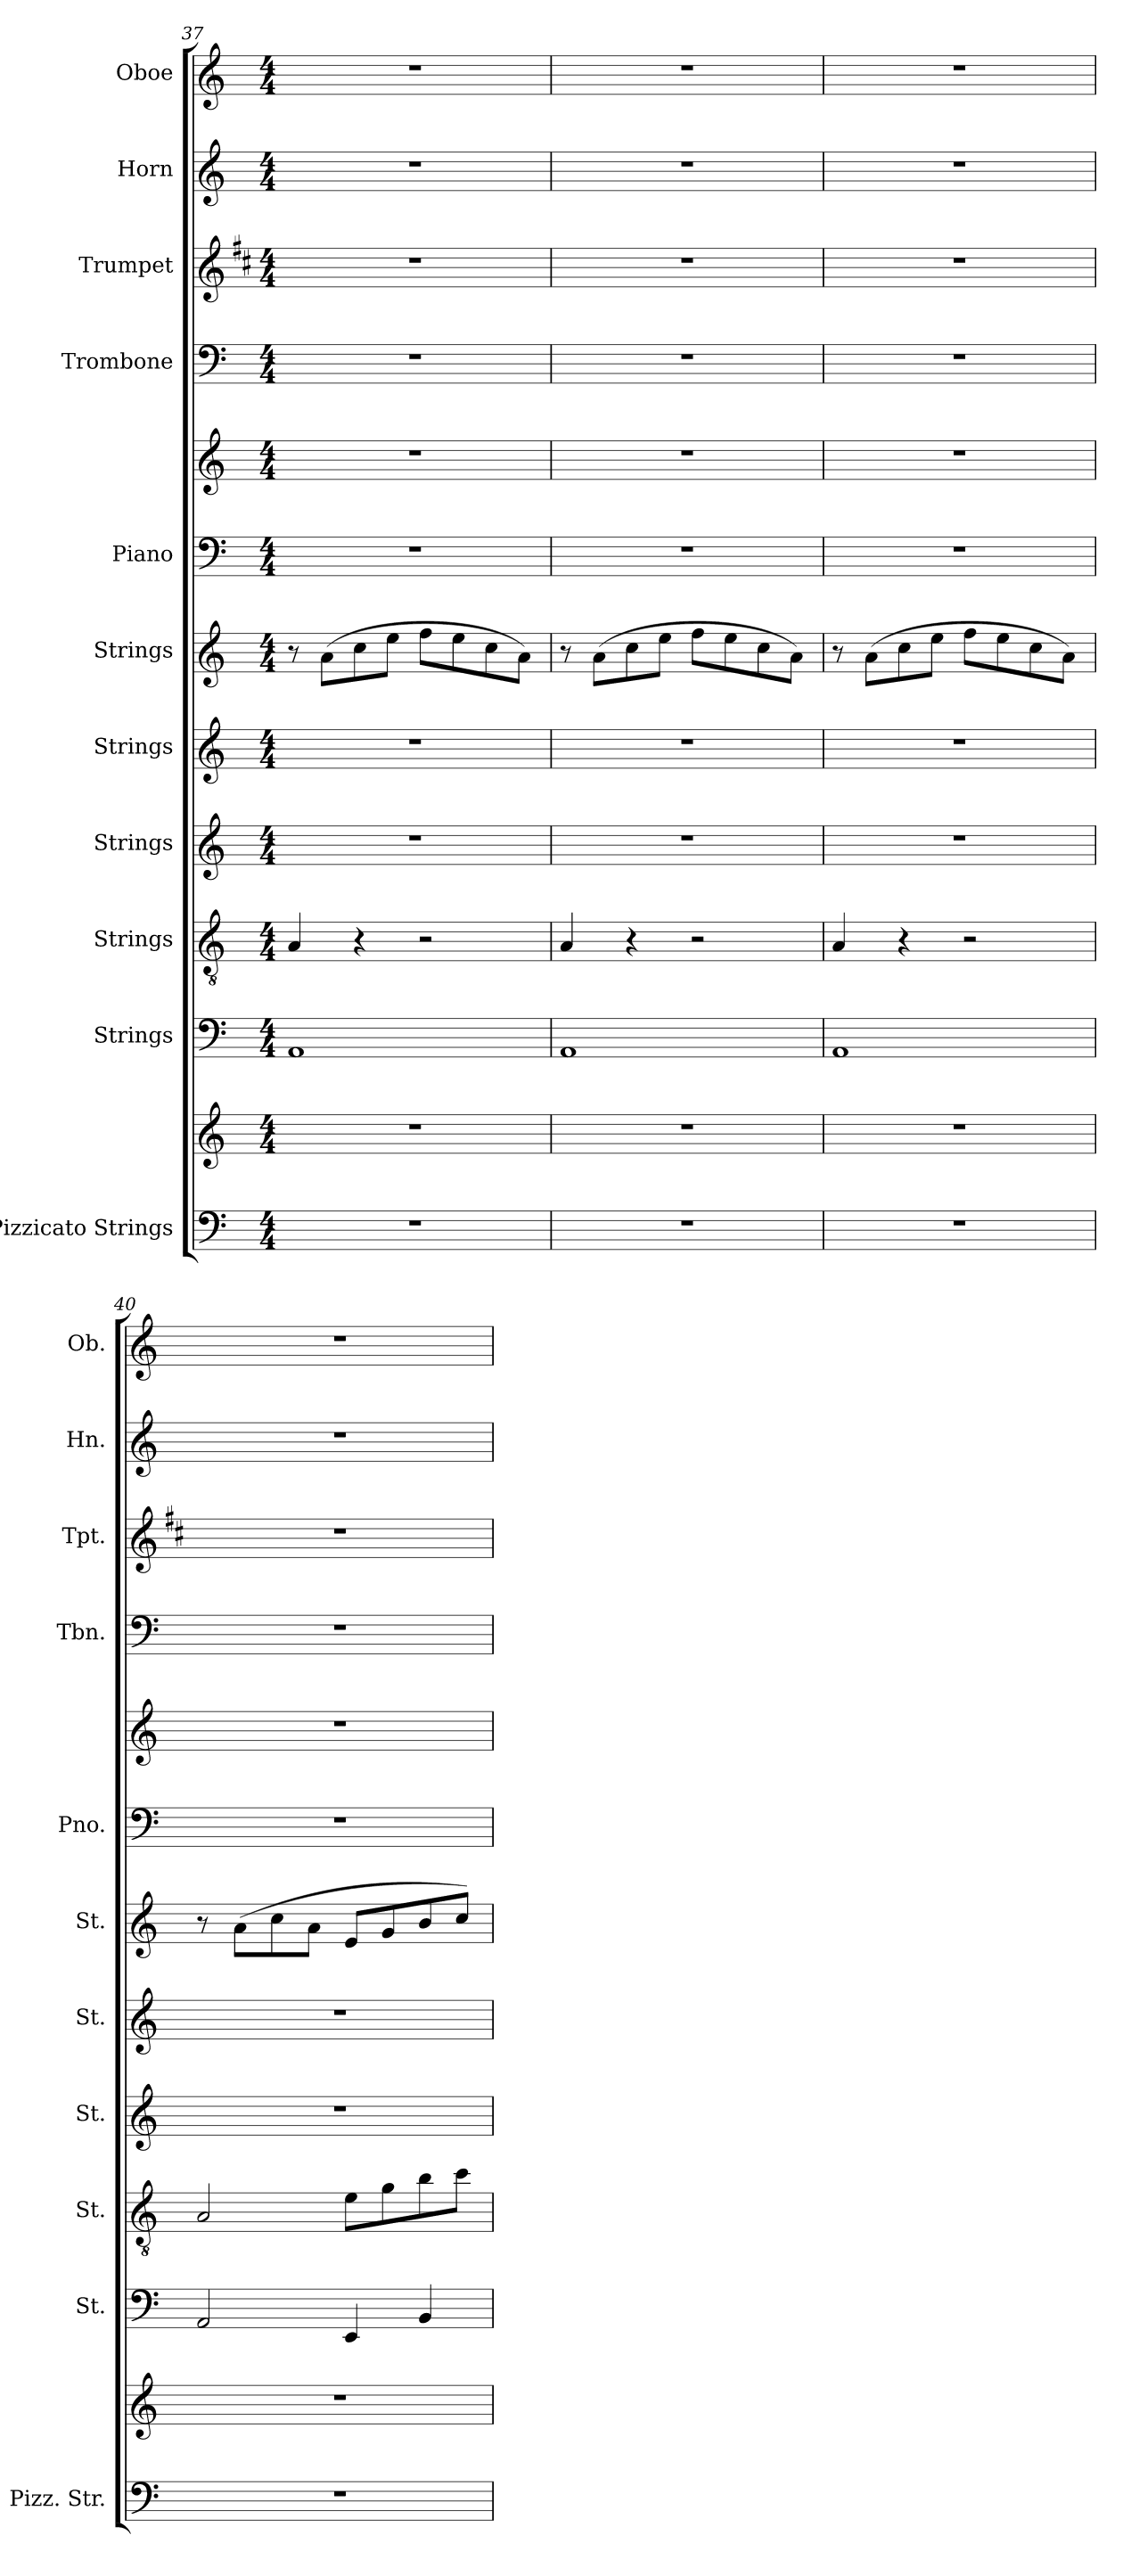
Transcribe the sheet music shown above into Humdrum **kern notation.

**kern	**kern	**kern	**kern	**kern	**kern	**kern	**kern	**kern	**kern	**kern	**kern	**kern
*part11	*part11	*part10	*part9	*part8	*part7	*part6	*part5	*part5	*part4	*part3	*part2	*part1
*staff13	*staff12	*staff11	*staff10	*staff9	*staff8	*staff7	*staff6	*staff5	*staff4	*staff3	*staff2	*staff1
*I"Pizzicato Strings	*	*I"Strings	*I"Strings	*I"Strings	*I"Strings	*I"Strings	*I"Piano	*	*I"Trombone	*I"Trumpet	*I"Horn	*I"Oboe
*I'Pizz. Str.	*	*I'St.	*I'St.	*I'St.	*I'St.	*I'St.	*I'Pno.	*	*I'Tbn.	*I'Tpt.	*I'Hn.	*I'Ob.
!!LO:LB:g=z
*clefF4	*clefG2	*clefF4	*clefGv2	*clefG2	*clefG2	*clefG2	*clefF4	*clefG2	*clefF4	*clefG2	*clefG2	*clefG2
*	*	*	*	*	*	*	*	*	*	*ITrd1c2	*ITrd7c12	*
*k[]	*k[]	*k[]	*k[]	*k[]	*k[]	*k[]	*k[]	*k[]	*k[]	*k[]	*k[]	*k[]
*M4/4	*M4/4	*M4/4	*M4/4	*M4/4	*M4/4	*M4/4	*M4/4	*M4/4	*M4/4	*M4/4	*M4/4	*M4/4
=37	=37	=37	=37	=37	=37	=37	=37	=37	=37	=37	=37	=37
1r	1r	1AA	4A/	1r	1r	8r	1r	1r	1r	1r	1r	1r
.	.	.	.	.	.	(>8a\L	.	.	.	.	.	.
.	.	.	4r	.	.	8cc\	.	.	.	.	.	.
.	.	.	.	.	.	8ee\J	.	.	.	.	.	.
.	.	.	2r	.	.	8ff\L	.	.	.	.	.	.
.	.	.	.	.	.	8ee\	.	.	.	.	.	.
.	.	.	.	.	.	8cc\	.	.	.	.	.	.
.	.	.	.	.	.	8a\J)	.	.	.	.	.	.
=38	=38	=38	=38	=38	=38	=38	=38	=38	=38	=38	=38	=38
1r	1r	1AA	4A/	1r	1r	8r	1r	1r	1r	1r	1r	1r
.	.	.	.	.	.	(>8a\L	.	.	.	.	.	.
.	.	.	4r	.	.	8cc\	.	.	.	.	.	.
.	.	.	.	.	.	8ee\J	.	.	.	.	.	.
.	.	.	2r	.	.	8ff\L	.	.	.	.	.	.
.	.	.	.	.	.	8ee\	.	.	.	.	.	.
.	.	.	.	.	.	8cc\	.	.	.	.	.	.
.	.	.	.	.	.	8a\J)	.	.	.	.	.	.
=39	=39	=39	=39	=39	=39	=39	=39	=39	=39	=39	=39	=39
1r	1r	1AA	4A/	1r	1r	8r	1r	1r	1r	1r	1r	1r
.	.	.	.	.	.	(>8a\L	.	.	.	.	.	.
.	.	.	4r	.	.	8cc\	.	.	.	.	.	.
.	.	.	.	.	.	8ee\J	.	.	.	.	.	.
.	.	.	2r	.	.	8ff\L	.	.	.	.	.	.
.	.	.	.	.	.	8ee\	.	.	.	.	.	.
.	.	.	.	.	.	8cc\	.	.	.	.	.	.
.	.	.	.	.	.	8a\J)	.	.	.	.	.	.
=40	=40	=40	=40	=40	=40	=40	=40	=40	=40	=40	=40	=40
1r	1r	2AA/	2A/	1r	1r	8r	1r	1r	1r	1r	1r	1r
.	.	.	.	.	.	(>8a\L	.	.	.	.	.	.
.	.	.	.	.	.	8cc\	.	.	.	.	.	.
.	.	.	.	.	.	8a\J	.	.	.	.	.	.
.	.	4EE/	8e\L	.	.	8e/L	.	.	.	.	.	.
.	.	.	8g\	.	.	8g/	.	.	.	.	.	.
.	.	4BB/	8b\	.	.	8b/	.	.	.	.	.	.
.	.	.	8cc\J	.	.	8cc/J)	.	.	.	.	.	.
=	=	=	=	=	=	=	=	=	=	=	=	=
*-	*-	*-	*-	*-	*-	*-	*-	*-	*-	*-	*-	*-
